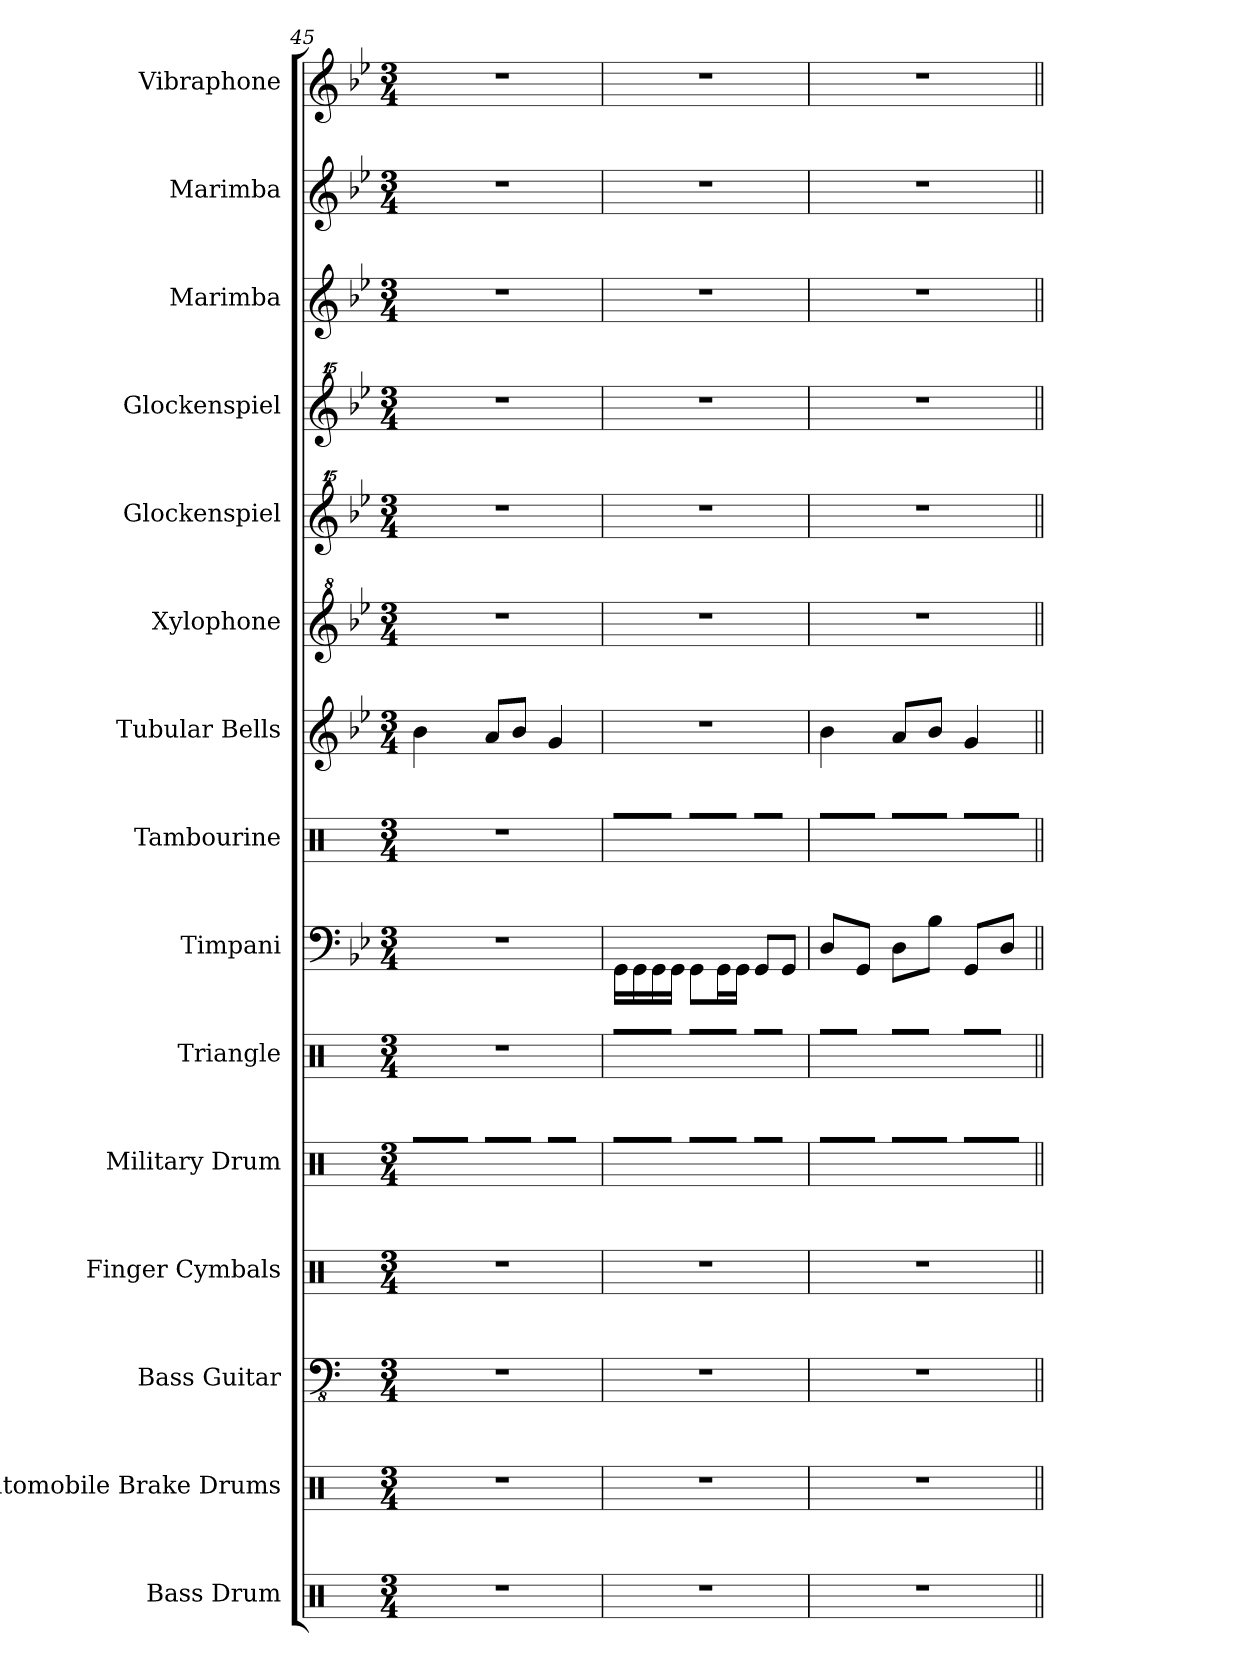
**kern	**kern	**kern	**kern	**kern	**kern	**kern	**kern	**kern	**kern	**kern	**kern	**kern	**kern	**kern
*part15	*part14	*part13	*part12	*part11	*part10	*part9	*part8	*part7	*part6	*part5	*part4	*part3	*part2	*part1
*staff15	*staff14	*staff13	*staff12	*staff11	*staff10	*staff9	*staff8	*staff7	*staff6	*staff5	*staff4	*staff3	*staff2	*staff1
*I"Bass Drum	*I"Automobile Brake Drums	*I"Bass Guitar	*I"Finger Cymbals	*I"Military Drum	*I"Triangle	*I"Timpani	*I"Tambourine	*I"Tubular Bells	*I"Xylophone	*I"Glockenspiel	*I"Glockenspiel	*I"Marimba	*I"Marimba	*I"Vibraphone
*I'B. Dr.	*I'Aut. Brk. Dr.	*I'B. Guit.	*I'Fi. Cym.	*I'Mil. Dr.	*I'Trgl.	*I'Timp.	*I'Tamb.	*I'Tu. Be.	*I'Xyl.	*I'Glk.	*I'Glk.	*I'Mrm.	*I'Mrm.	*I'Vib.
*clefX	*clefX	*clefFv4	*clefX	*clefX	*clefX	*clefF4	*clefX	*clefG2	*clefG^2	*clefG^^2	*clefG^^2	*clefG2	*clefG2	*clefG2
*k[]	*k[]	*k[]	*k[]	*k[]	*k[]	*k[b-e-]	*k[]	*k[b-e-]	*k[b-e-]	*k[b-e-]	*k[b-e-]	*k[b-e-]	*k[b-e-]	*k[b-e-]
*C:	*C:	*C:	*C:	*C:	*C:	*B-:	*C:	*B-:	*B-:	*B-:	*B-:	*B-:	*B-:	*B-:
*M3/4	*M3/4	*M3/4	*M3/4	*M3/4	*M3/4	*M3/4	*M3/4	*M3/4	*M3/4	*M3/4	*M3/4	*M3/4	*M3/4	*M3/4
=45	=45	=45	=45	=45	=45	=45	=45	=45	=45	=45	=45	=45	=45	=45
2.r	2.r	2.r	2.r	16R\LL	2.r	2.r	2.r	4b-\	2.r	2.r	2.r	2.r	2.r	2.r
.	.	.	.	16R\	.	.	.	.	.	.	.	.	.	.
.	.	.	.	16R\	.	.	.	.	.	.	.	.	.	.
.	.	.	.	16R\JJ	.	.	.	.	.	.	.	.	.	.
.	.	.	.	8R\L	.	.	.	8a/L	.	.	.	.	.	.
.	.	.	.	16R\L	.	.	.	8b-/J	.	.	.	.	.	.
.	.	.	.	16R\JJ	.	.	.	.	.	.	.	.	.	.
.	.	.	.	8R\L	.	.	.	4g/	.	.	.	.	.	.
.	.	.	.	8R\J	.	.	.	.	.	.	.	.	.	.
!!LO:PB:g=z
=46	=46	=46	=46	=46	=46	=46	=46	=46	=46	=46	=46	=46	=46	=46
2.r	2.r	2.r	2.r	16R\LL	16R\LL	16GG\LL	16R\LL	2.r	2.r	2.r	2.r	2.r	2.r	2.r
.	.	.	.	16R\	16R\	16GG\	16R\	.	.	.	.	.	.	.
.	.	.	.	16R\	16R\	16GG\	16R\	.	.	.	.	.	.	.
.	.	.	.	16R\JJ	16R\JJ	16GG\JJ	16R\JJ	.	.	.	.	.	.	.
.	.	.	.	8R\L	8R\L	8GG\L	8R\L	.	.	.	.	.	.	.
.	.	.	.	16R\L	16R\L	16GG\L	16R\L	.	.	.	.	.	.	.
.	.	.	.	16R\JJ	16R\JJ	16GG\JJ	16R\JJ	.	.	.	.	.	.	.
.	.	.	.	8R\L	8R\L	8GG/L	8R\L	.	.	.	.	.	.	.
.	.	.	.	8R\J	8R\J	8GG/J	8R\J	.	.	.	.	.	.	.
=47	=47	=47	=47	=47	=47	=47	=47	=47	=47	=47	=47	=47	=47	=47
2.r	2.r	2.r	2.r	16R\LL	8R\L	8D/L	16R\LL	4b-\	2.r	2.r	2.r	2.r	2.r	2.r
.	.	.	.	16R\	.	.	16R\	.	.	.	.	.	.	.
.	.	.	.	16R\	8R\J	8GG/J	16R\	.	.	.	.	.	.	.
.	.	.	.	16R\JJ	.	.	16R\JJ	.	.	.	.	.	.	.
.	.	.	.	16R\LL	8R\L	8D\L	16R\LL	8a/L	.	.	.	.	.	.
.	.	.	.	16R\	.	.	16R\	.	.	.	.	.	.	.
.	.	.	.	16R\	8R\J	8B-\J	16R\	8b-/J	.	.	.	.	.	.
.	.	.	.	16R\JJ	.	.	16R\JJ	.	.	.	.	.	.	.
.	.	.	.	16R\LL	8R\L	8GG/L	16R\LL	4g/	.	.	.	.	.	.
.	.	.	.	16R\	.	.	16R\	.	.	.	.	.	.	.
.	.	.	.	16R\	8R\J	8D/J	16R\	.	.	.	.	.	.	.
.	.	.	.	16R\JJ	.	.	16R\JJ	.	.	.	.	.	.	.
=||	=||	=||	=||	=||	=||	=||	=||	=||	=||	=||	=||	=||	=||	=||
*-	*-	*-	*-	*-	*-	*-	*-	*-	*-	*-	*-	*-	*-	*-
